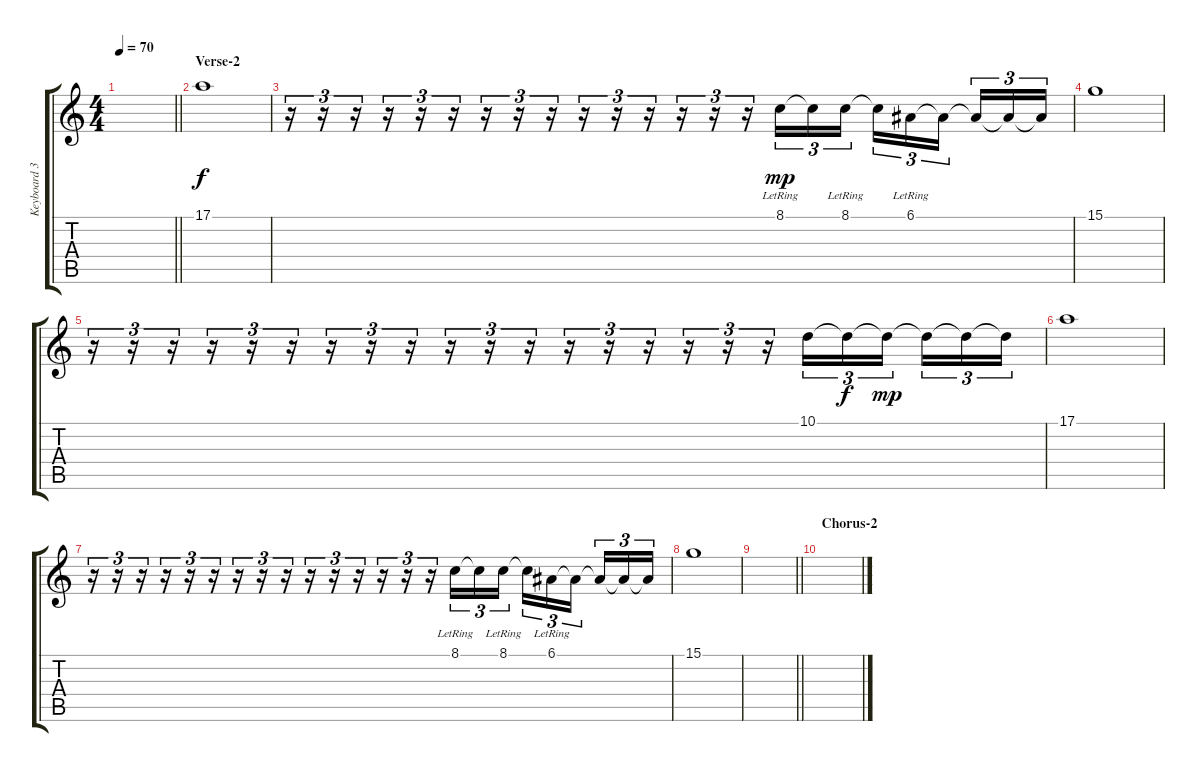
\track ("Keyboard 3" "Keyboard 3") {instrument musicbox}
\staff {score tabs}
\tuning (E4 B3 G3 D3 A2 E2) {hide}
\ts (4 4)
\tempo 70
\clef g2
\barLineRight lightlight
\ks c
|
\section ("" "Verse-2")
17.1.1{volume 16} |
r.16{tu (3 2)} r.16{tu (3 2)} r.16{tu (3 2)} r.16{tu (3 2)} r.16{tu (3 2)} r.16{tu (3 2)} r.16{tu (3 2)} r.16{tu (3 2)} r.16{tu (3 2)} r.16{tu (3 2)} r.16{tu (3 2)} r.16{tu (3 2)} r.16{tu (3 2)} r.16{tu (3 2)} r.16{tu (3 2)} 8.1{lr}.16{tu (3 2) dy mp} 8.1{t}.16{tu (3 2)} 8.1{lr}.16{tu (3 2)} 8.1{t}.16{tu (3 2)} 6.1{lr}.16{tu (3 2)} 6.1{t}.16{tu (3 2)} 6.1{t}.16{tu (3 2)} 6.1{t}.16{tu (3 2)} 6.1{t}.16{tu (3 2)} |
15.1.1{volume 16} |
r.16{tu (3 2)} r.16{tu (3 2)} r.16{tu (3 2)} r.16{tu (3 2)} r.16{tu (3 2)} r.16{tu (3 2)} r.16{tu (3 2)} r.16{tu (3 2)} r.16{tu (3 2)} r.16{tu (3 2)} r.16{tu (3 2)} r.16{tu (3 2)} r.16{tu (3 2)} r.16{tu (3 2)} r.16{tu (3 2)} r.16{tu (3 2)} r.16{tu (3 2)} r.16{tu (3 2)} 10.1.16{tu (3 2)} 10.1{t}.16{tu (3 2) dy f} 10.1{t}.16{tu (3 2) dy mp} 10.1{t}.16{tu (3 2)} 10.1{t}.16{tu (3 2)} 10.1{t}.16{tu (3 2)} |
17.1.1{volume 16} |
r.16{tu (3 2)} r.16{tu (3 2)} r.16{tu (3 2)} r.16{tu (3 2)} r.16{tu (3 2)} r.16{tu (3 2)} r.16{tu (3 2)} r.16{tu (3 2)} r.16{tu (3 2)} r.16{tu (3 2)} r.16{tu (3 2)} r.16{tu (3 2)} r.16{tu (3 2)} r.16{tu (3 2)} r.16{tu (3 2)} 8.1{lr}.16{tu (3 2)} 8.1{t}.16{tu (3 2)} 8.1{lr}.16{tu (3 2)} 8.1{t}.16{tu (3 2)} 6.1{lr}.16{tu (3 2)} 6.1{t}.16{tu (3 2)} 6.1{t}.16{tu (3 2)} 6.1{t}.16{tu (3 2)} 6.1{t}.16{tu (3 2)} |
15.1.1{volume 16} |
\barLineRight lightlight
|
\section ("" "Chorus-2")
